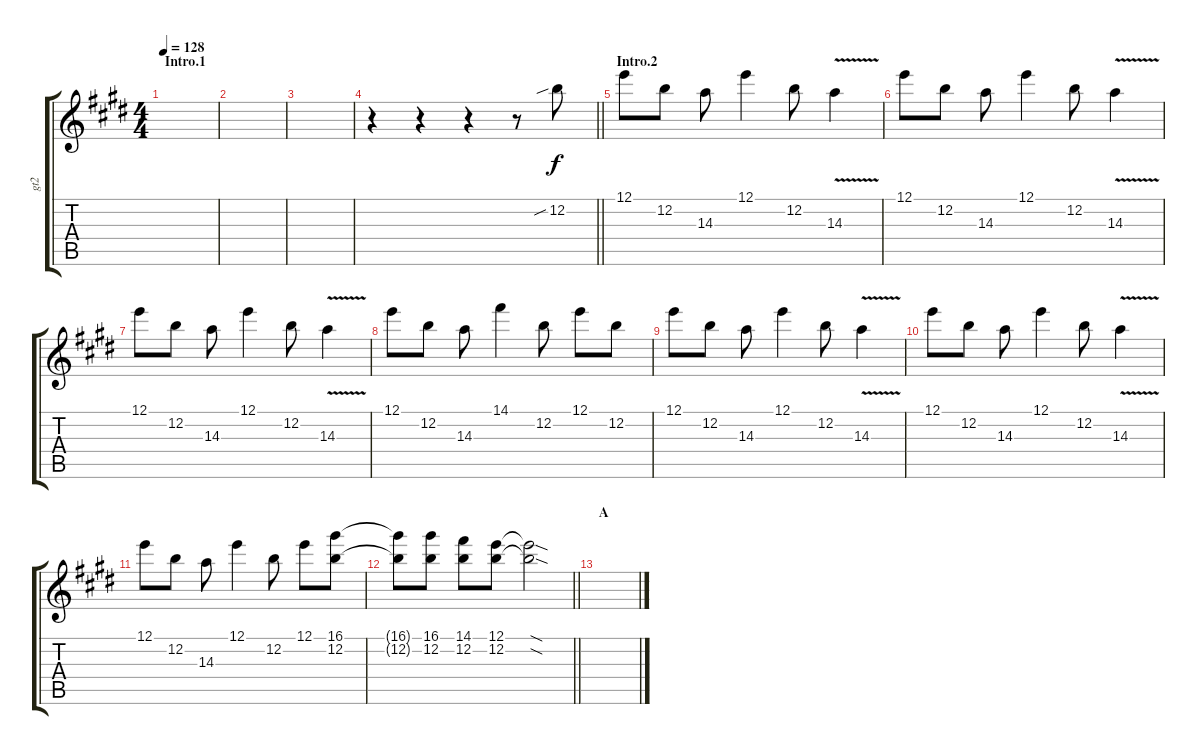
\track ("gt2" "gt2") {instrument distortionguitar}
\staff {score tabs}
\tuning (E4 B3 G3 D3 A2 E2) {hide}
\ts (4 4)
\section ("" "Intro.1")
\tempo 128
\clef g2
\ks e
|
|
|
\barLineRight lightlight
r.4 r.4 r.4 r.8 12.2{sib}.8 |
\section ("" "Intro.2")
12.1.8 12.2.8 14.3.8 12.1.4 12.2.8 14.3{v}.4 |
12.1.8 12.2.8 14.3.8 12.1.4 12.2.8 14.3{v}.4 |
12.1.8 12.2.8 14.3.8 12.1.4 12.2.8 14.3{v}.4 |
12.1.8 12.2.8 14.3.8 14.1.4 12.2.8 12.1.8 12.2.8 |
12.1.8 12.2.8 14.3.8 12.1.4 12.2.8 14.3{v}.4 |
12.1.8 12.2.8 14.3.8 12.1.4 12.2.8 14.3{v}.4 |
12.1.8 12.2.8 14.3.8 12.1.4 12.2.8 12.1.8 (16.1 12.2).8 |
\barLineRight lightlight
(16.1{t} 12.2{t}).8 (16.1 12.2).8 (14.1 12.2).8 (12.1 12.2).8 (12.1{sod t} 12.2{sod t}).2 |
\section ("" "A")
